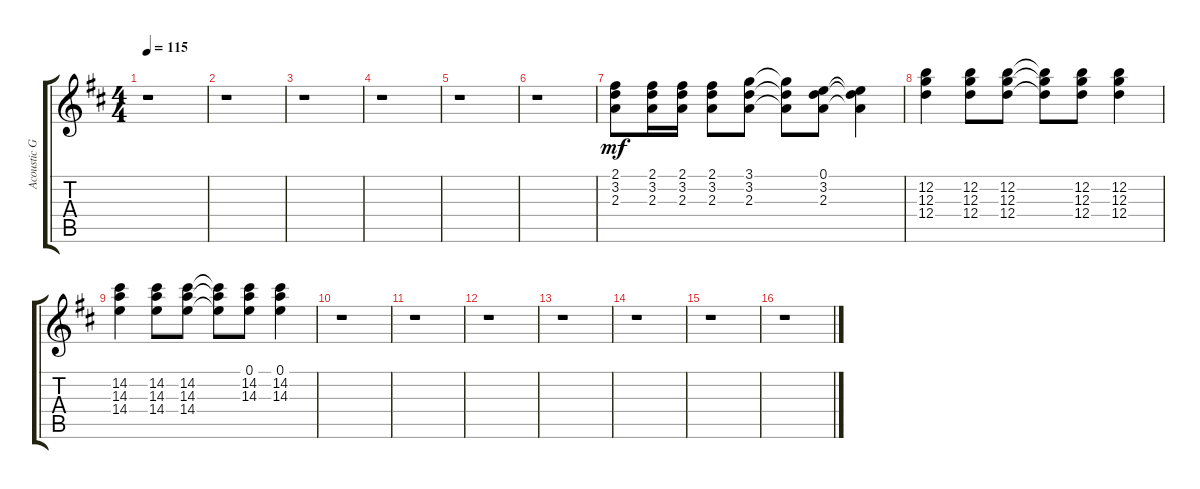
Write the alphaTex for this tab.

\track ("Acoustic Guitar (steel)" "Acoustic G") {instrument acousticguitarsteel}
\staff {score tabs}
\tuning (E4 B3 G3 D3 A2 E2) {hide}
\ts (4 4)
\tempo 115
\clef g2
\ks bminor
r.1{dy mf} |
r.1 |
r.1 |
r.1 |
r.1 |
r.1 |
(2.1 3.2 2.3).8 (2.1 3.2 2.3).16 (2.1 3.2 2.3).16 (2.1 3.2 2.3).8 (3.1 3.2 2.3).8 (3.1{t} 3.2{t} 2.3{t}).8 (0.1 3.2 2.3).8 (0.1{t} 3.2{t} 2.3{t}).4 |
(12.2 12.3 12.4).4 (12.2 12.3 12.4).8 (12.2 12.3 12.4).8 (12.2{t} 12.3{t} 12.4{t}).8 (12.2 12.3 12.4).8 (12.2 12.3 12.4).4 |
(14.2 14.3 14.4).4 (14.2 14.3 14.4).8 (14.2 14.3 14.4).8 (14.2{t} 14.3{t} 14.4{t}).8 (0.1 14.2 14.3).8 (0.1 14.2 14.3).4 |
r.1 |
r.1 |
r.1 |
r.1 |
r.1 |
r.1 |
r.1
